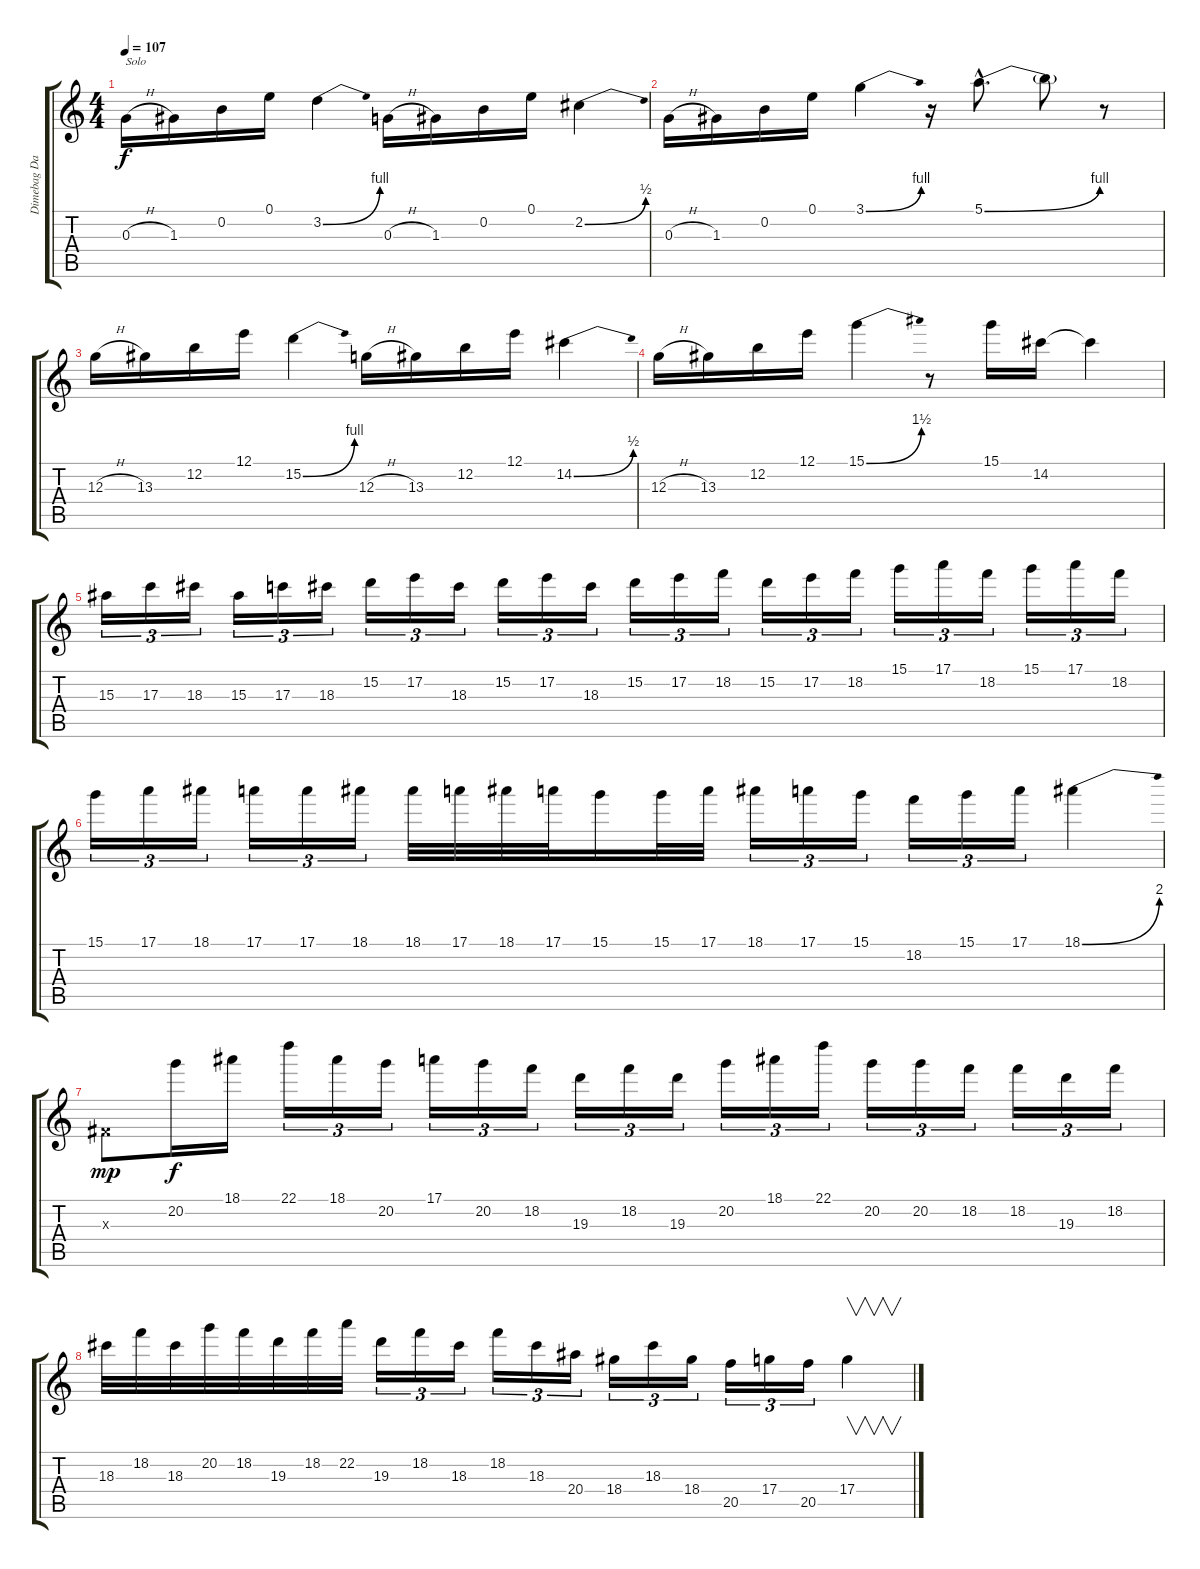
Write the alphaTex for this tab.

\track ("Dimebag Darrell" "Dimebag Da") {instrument distortionguitar}
\staff {score tabs}
\tuning (E4 B3 G3 D3 A2 E2) {hide}
\ts (4 4)
\tempo 107
\clef g2
\ks c
0.3{h}.16{txt "Solo" dy f} 1.3.16 0.2.16 0.1.16 3.2{be (bend 0 0 60 4)}.4 0.3{h}.16 1.3.16 0.2.16 0.1.16 2.2{be (bend 0 0 60 2)}.4 |
0.3{h}.16 1.3.16 0.2.16 0.1.16 3.1{be (bend 0 0 60 4)}.4 r.16 5.1{be (bend 0 0 60 4) hac}.8{d} 5.1{t}.8 r.8 |
12.3{h}.16 13.3.16 12.2.16 12.1.16 15.2{be (bend 0 0 60 4)}.4 12.3{h}.16 13.3.16 12.2.16 12.1.16 14.2{be (bend 0 0 60 2)}.4 |
12.3{h}.16 13.3.16 12.2.16 12.1.16 15.1{be (bend 0 0 60 6)}.4 r.8 15.1.16 14.2.16 14.2{t}.4 |
15.3.16{tu (3 2)} 17.3.16{tu (3 2)} 18.3.16{tu (3 2)} 15.3.16{tu (3 2)} 17.3.16{tu (3 2)} 18.3.16{tu (3 2)} 15.2.16{tu (3 2)} 17.2.16{tu (3 2)} 18.3.16{tu (3 2)} 15.2.16{tu (3 2)} 17.2.16{tu (3 2)} 18.3.16{tu (3 2)} 15.2.16{tu (3 2)} 17.2.16{tu (3 2)} 18.2.16{tu (3 2)} 15.2.16{tu (3 2)} 17.2.16{tu (3 2)} 18.2.16{tu (3 2)} 15.1.16{tu (3 2)} 17.1.16{tu (3 2)} 18.2.16{tu (3 2)} 15.1.16{tu (3 2)} 17.1.16{tu (3 2)} 18.2.16{tu (3 2)} |
15.1.16{tu (3 2)} 17.1.16{tu (3 2)} 18.1.16{tu (3 2)} 17.1.16{tu (3 2)} 17.1.16{tu (3 2)} 18.1.16{tu (3 2)} 18.1.32 17.1.32 18.1.32 17.1.32 15.1.16 15.1.32 17.1.32 18.1.16{tu (3 2)} 17.1.16{tu (3 2)} 15.1.16{tu (3 2)} 18.2.16{tu (3 2)} 15.1.16{tu (3 2)} 17.1.16{tu (3 2)} 18.1{be (bend 0 0 60 8)}.4 |
-1.3{x}.8{dy mp} 20.2.16{dy f} 18.1.16 22.1.16{tu (3 2)} 18.1.16{tu (3 2)} 20.2.16{tu (3 2)} 17.1.16{tu (3 2)} 20.2.16{tu (3 2)} 18.2.16{tu (3 2)} 19.3.16{tu (3 2)} 18.2.16{tu (3 2)} 19.3.16{tu (3 2)} 20.2.16{tu (3 2)} 18.1.16{tu (3 2)} 22.1.16{tu (3 2)} 20.2.16{tu (3 2)} 20.2.16{tu (3 2)} 18.2.16{tu (3 2)} 18.2.16{tu (3 2)} 19.3.16{tu (3 2)} 18.2.16{tu (3 2)} |
18.3.32 18.2.32 18.3.32 20.2.32 18.2.32 19.3.32 18.2.32 22.2.32 19.3.16{tu (3 2)} 18.2.16{tu (3 2)} 18.3.16{tu (3 2)} 18.2.16{tu (3 2)} 18.3.16{tu (3 2)} 20.4.16{tu (3 2)} 18.4.16{tu (3 2)} 18.3.16{tu (3 2)} 18.4.16{tu (3 2)} 20.5.16{tu (3 2)} 17.4.16{tu (3 2)} 20.5.16{tu (3 2)} 17.4.4{v}
